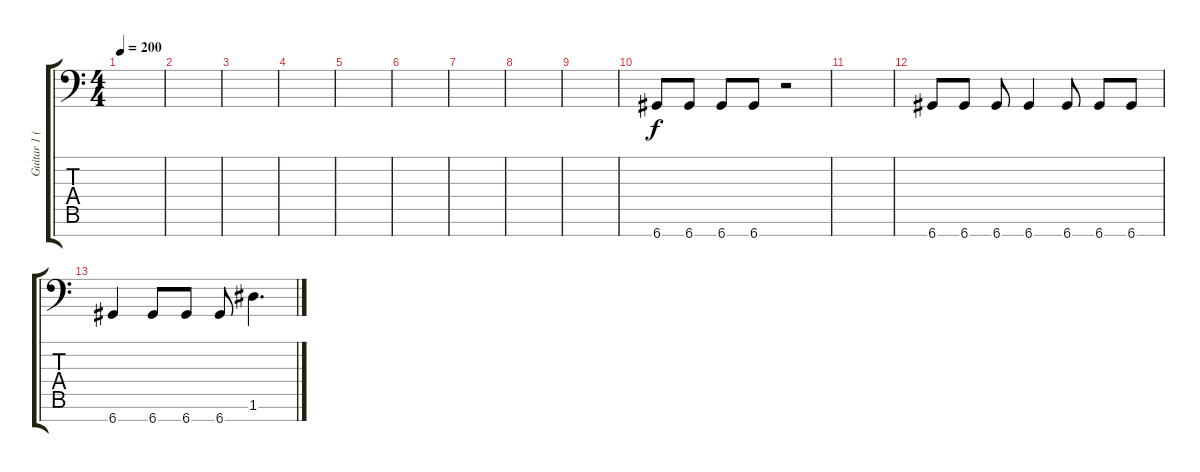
\track ("Guitar 1 (8th string)" "Guitar 1 (") {instrument distortionguitar}
\staff {score tabs}
\tuning (D4 A3 F3 C3 G2 D2 D1) {hide}
\ts (4 4)
\tempo 200
\clef f4
\ks c
|
|
|
|
|
|
|
|
|
6.7.8 6.7.8 6.7.8 6.7.8 r.2 |
|
6.7.8 6.7.8 6.7.8 6.7.4 6.7.8 6.7.8 6.7.8 |
6.7.4 6.7.8 6.7.8 6.7.8 1.6.4{d}
